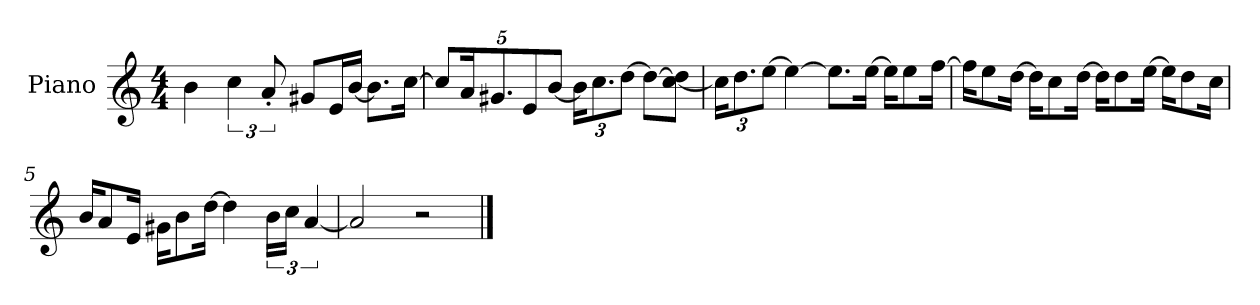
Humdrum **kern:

**kern
*part1
*staff1
*I"Piano
*I'P-no
*clefG2
*k[]
*M4/4
*MM90
=1
4b\
6cc\
12a'/
8g#X/L
16e/L
[16b/JJ
8.b\L]
[16cc\Jk
=2
*Xbrackettup
10cc/L]
20a/K
10.g#X/
10e/
[10b/J
24b\KL]
12.cc\
[12dd\J
8dd\L_
[8cc\ 8dd\]J
=3
24cc\KL]
12.dd\
[12ee\J
4ee\_
8.ee\L]
[16ee\Jk
16ee\KL]
8ee\
[16ff\Jk
!!LO:LB:g=z
=4
16ff\KL]
8ee\
[16dd\Jk
16dd\KL]
8cc\
[16dd\Jk
16dd\KL]
8dd\
[16ee\Jk
16ee\KL]
8dd\
16cc\Jk
=5
16b/KL
8a/
16e/Jk
16g#X\KL
8b\
[16dd\Jk
4dd\]
*brackettup
24b\LL
24cc\JJ
[6a/
=6
2a/]
2r
==
*-
